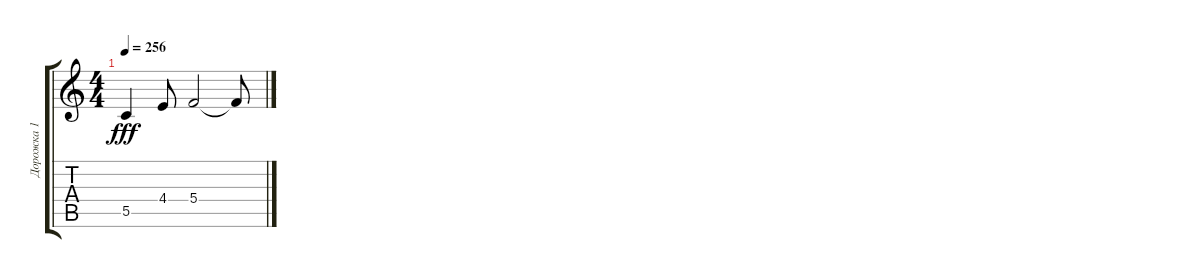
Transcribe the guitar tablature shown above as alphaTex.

\track ("Дорожка 1" "Дорожка 1") {instrument distortionguitar}
\staff {score tabs}
\tuning (D4 A3 F3 C3 G2 D2) {hide}
\ts (4 4)
\tempo 256
\clef g2
\ks c
5.5.4{dy fff} 4.4.8 5.4.2 5.4{t}.8
